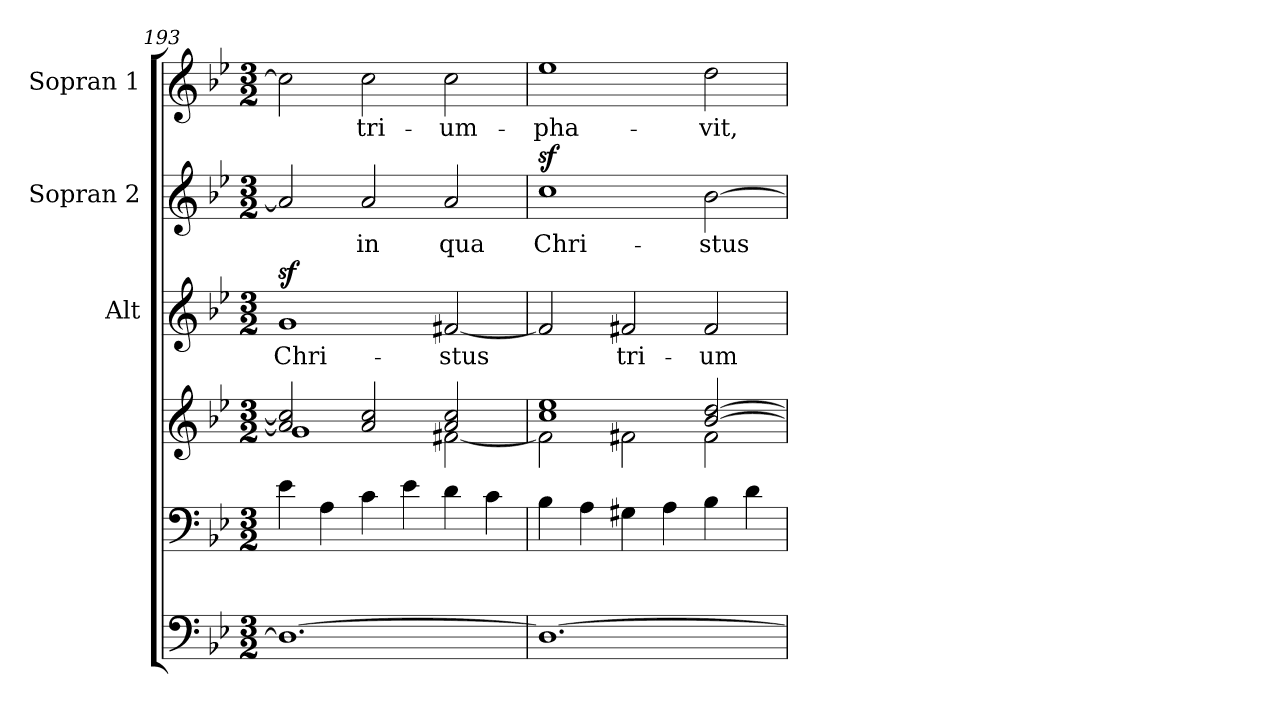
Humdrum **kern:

**kern	**kern	**kern	**kern	**text	**kern	**text	**kern	**text
*part5	*part4	*part4	*part3	*part3	*part2	*part2	*part1	*part1
*staff6	*staff5	*staff4	*staff3	*staff3	*staff2	*staff2	*staff1	*staff1
*	*	*	*I"Alt	*	*I"Sopran 2	*	*I"Sopran 1	*
*	*	*	*I'A.	*	*I'S. 2	*	*I'S. 1	*
*clefF4	*clefF4	*clefG2	*clefG2	*	*clefG2	*	*clefG2	*
*k[b-e-]	*k[b-e-]	*k[b-e-]	*k[b-e-]	*	*k[b-e-]	*	*k[b-e-]	*
*B-:	*B-:	*B-:	*B-:	*	*B-:	*	*B-:	*
*M3/2	*M3/2	*M3/2	*M3/2	*	*M3/2	*	*M3/2	*
=193	=193	=193	=193	=193	=193	=193	=193	=193
*	*	*^	*	*	*	*	*	*
!	!	!	!	!	!LO:LY:b	!	!	!	!
1.D_	4e-\	2a/] 2cc/]	1g	1gz>	Chri-	2a/]	.	2cc\]	.
.	4A\	.	.	.	.	.	.	.	.
!	!	!	!	!	!	!	!LO:LY:b	!	!LO:LY:b
.	4c\	2a/ 2cc/	.	.	.	2a/	in	2cc\	tri-
.	4e-\	.	.	.	.	.	.	.	.
!	!	!	!	!	!LO:LY:b	!	!LO:LY:b	!	!LO:LY:b
.	4d\	2a/ 2cc/	[<2f#X\	[2f#X/	-stus	2a/	qua	2cc\	-um-
.	4c\	.	.	.	.	.	.	.	.
!!LO:PB:g=z
=194	=194	=194	=194	=194	=194	=194	=194	=194	=194
!	!	!	!	!	!	!	!LO:LY:b	!	!LO:LY:b
1.D_	4B-\	1cc 1ee-	2f#\]	2f#/]	.	1ccz>	Chri-	1ee-	-pha-
.	4A\	.	.	.	.	.	.	.	.
!	!	!	!	!	!LO:LY:b	!	!	!	!
.	4G#X\	.	2f#X\	2f#X/	tri-	.	.	.	.
.	4A\	.	.	.	.	.	.	.	.
!	!	!	!	!	!LO:LY:b	!	!LO:LY:b	!	!LO:LY:b
.	4B-\	[>2b-/ [>2dd/	2f#\	2f#/	-um-	[2b-\	-stus	2dd\	-vit,
.	4d\	.	.	.	.	.	.	.	.
*	*	*v	*v	*	*	*	*	*	*
=	=	=	=	=	=	=	=	=
*-	*-	*-	*-	*-	*-	*-	*-	*-
